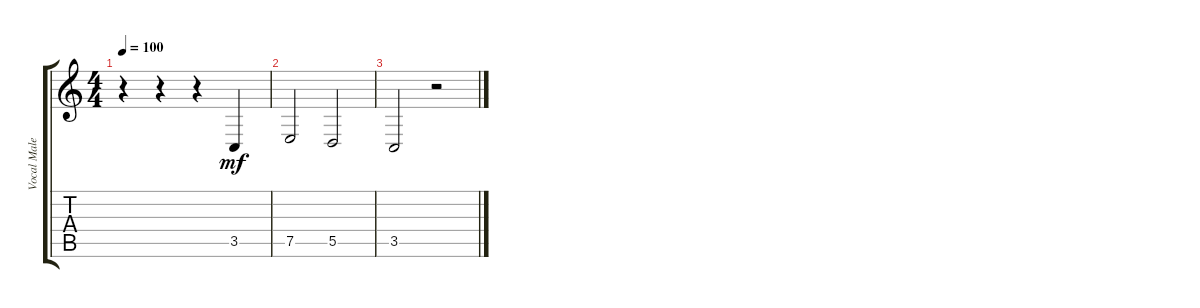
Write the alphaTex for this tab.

\track ("Vocal Male" "Vocal Male") {instrument lead2sawtooth}
\staff {score tabs}
\tuning (E4 B3 G3 D3 A2 E2) {hide}
\ts (4 4)
\tempo 100
\clef g2
\ks c
r.4{dy f} r.4 r.4 3.5.4{dy mf} |
7.5.2 5.5.2 |
3.5.2 r.2
